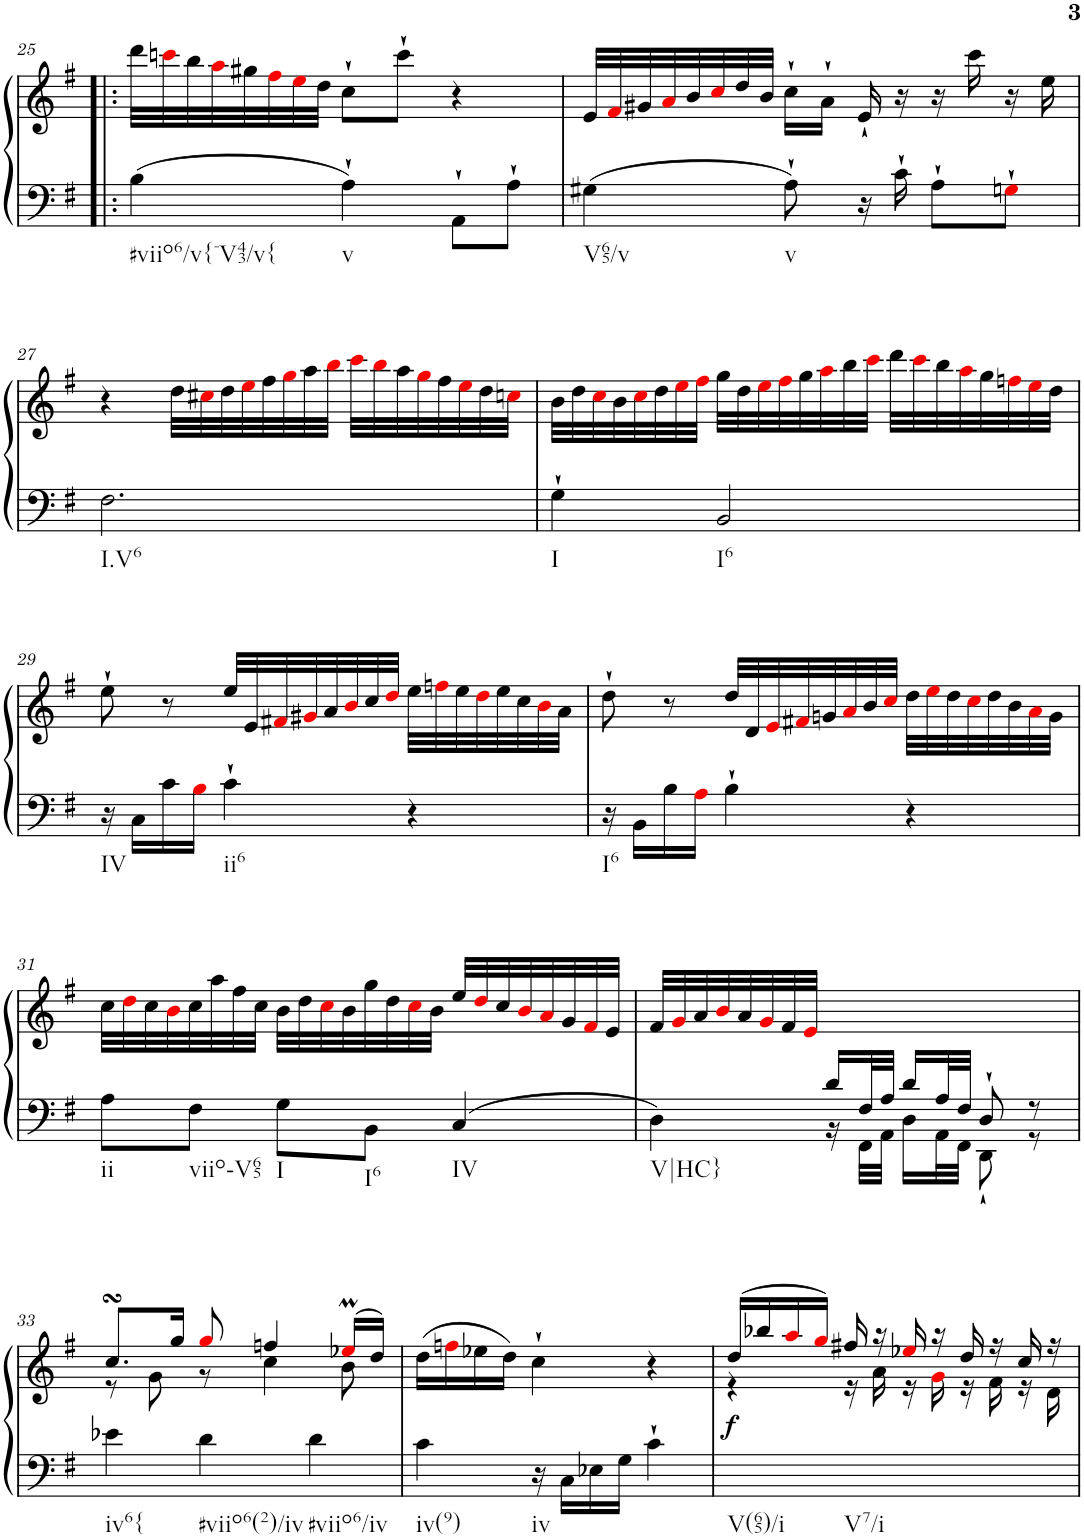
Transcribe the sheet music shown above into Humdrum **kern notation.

**kern	**kern	**dynam
*part1	*part1	*part1
*staff2	*staff1	*staff1/2
*I"Harpsichord	*	*
*I'Hch.	*	*
!!LO:PB:g=z
*clefF4	*clefG2	*
*k[f#]	*k[f#]	*
*G:	*G:	*
*M3/4	*M3/4	*
=25!|:	=25!|:	=25!|:
!LO:TX:b:t=#viio6/v{-V43/v{	!	!
4B\	32ddd\LLL	.
.	32cccni\	.
.	32bb\	.
.	32aai\	.
.	32gg#X\	.
.	32ff#i\	.
.	32eei\	.
.	32dd\JJJ	.
!LO:TX:b:t=v	!	!
4A`\	8cc`\L	.
.	8ccc`\J	.
8AA`\L	4r	.
8A`\J	.	.
=26	=26	=26
!LO:TX:b:t=V65/v	!	!
4G#X\	32e/LLL	.
.	32f#i/	.
.	32g#X/	.
.	32ai/	.
.	32b/	.
.	32cci/	.
.	32dd/	.
.	32b/JJJ	.
!LO:TX:b:t=v	!	!
8A`\	16cc`\LL	.
.	16a`\JJ	.
16r	16e`/	.
16c`\	16r	.
8A`\L	16r	.
.	16ccc\	.
8Gn`i\J	16r	.
.	16ee\	.
!!LO:LB:g=z
=27	=27	=27
!LO:TX:b:t=I.V6	!	!
2.F#\	4r	.
.	32dd\LLL	.
.	32cc#Xi\	.
.	32dd\	.
.	32eei\	.
.	32ff#\	.
.	32ggi\	.
.	32aa\	.
.	32bbi\JJJ	.
.	32ccci\LLL	.
.	32bbi\	.
.	32aa\	.
.	32ggi\	.
.	32ff#\	.
.	32eei\	.
.	32dd\	.
.	32ccni\JJJ	.
=28	=28	=28
!LO:TX:b:t=I	!	!
4G`\	32b\LLL	.
.	32dd\	.
.	32cci\	.
.	32b\	.
.	32cci\	.
.	32dd\	.
.	32eei\	.
.	32ff#i\JJJ	.
!LO:TX:b:t=I6	!	!
2BB/	32gg\LLL	.
.	32dd\	.
.	32eei\	.
.	32ff#i\	.
.	32gg\	.
.	32aai\	.
.	32bb\	.
.	32ccci\JJJ	.
.	32ddd\LLL	.
.	32ccci\	.
.	32bb\	.
.	32aai\	.
.	32gg\	.
.	32ffni\	.
.	32eei\	.
.	32dd\JJJ	.
!!LO:LB:g=z
=29	=29	=29
!LO:TX:b:t=IV	!	!
16r	8ee`\	.
16C\LL	.	.
16c\	8r	.
16Bi\JJ	.	.
!LO:TX:b:t=ii6	!	!
4c`\	32ee/LLL	.
.	32e/	.
.	32f#Xi/	.
.	32g#Xi/	.
.	32a/	.
.	32bi/	.
.	32cc/	.
.	32ddi/JJJ	.
4r	32ee\LLL	.
.	32ffni\	.
.	32ee\	.
.	32ddi\	.
.	32ee\	.
.	32cc\	.
.	32bi\	.
.	32a\JJJ	.
=30	=30	=30
!LO:TX:b:t=I6	!	!
16r	8dd`\	.
16BB\LL	.	.
16B\	8r	.
16Ai\JJ	.	.
4B`\	32dd/LLL	.
.	32d/	.
.	32ei/	.
.	32f#Xi/	.
.	32gn/	.
.	32ai/	.
.	32b/	.
.	32cci/JJJ	.
4r	32dd\LLL	.
.	32eei\	.
.	32dd\	.
.	32cci\	.
.	32dd\	.
.	32b\	.
.	32ai\	.
.	32g\JJJ	.
!!LO:LB:g=z
=31	=31	=31
!LO:TX:b:t=ii	!	!
8A\L	32cc\LLL	.
.	32ddi\	.
.	32cc\	.
.	32bi\	.
!LO:TX:b:t=viio-V65	!	!
8F#\J	32cc\	.
.	32aa\	.
.	32ff#\	.
.	32cc\JJJ	.
!LO:TX:b:t=I	!	!
8G\L	32b\LLL	.
.	32dd\	.
.	32cci\	.
.	32b\	.
!LO:TX:b:t=I6	!	!
8BB\J	32gg\	.
.	32dd\	.
.	32cci\	.
.	32b\JJJ	.
!LO:TX:b:t=IV	!	!
4C/	32ee/LLL	.
.	32ddi/	.
.	32cc/	.
.	32bi/	.
.	32ai/	.
.	32g/	.
.	32f#i/	.
.	32e/JJJ	.
=32	=32	=32
*^	*	*
!LO:TX:b:t=V|HC}	!	!	!
4D\	4ryy	32f#/LLL	.
.	.	32gi/	.
.	.	32a/	.
.	.	32bi/	.
.	.	32a/	.
.	.	32gi/	.
.	.	32f#/	.
.	.	32ei/JJJ	.
16d/LL	16r	2ryy	.
32F#/L	32FF#\LLL	.	.
32A/JJJ	32AA\JJJ	.	.
16d/LL	16D\LL	.	.
32A/L	32AA\L	.	.
32F#/JJJ	32FF#\JJJ	.	.
8D`/	8DD`\	.	.
8r	8r	.	.
!!LO:LB:g=z
=33	=33	=33	=33
*	*	*^	*
!LO:TX:b:t=iv6{	!	!	!	!
*v	*v	*	*	*
4e-X\	8.ccsSSs/L	8r	.
.	.	8g\	.
.	16gg/Jk	.	.
!LO:TX:b:t=#viio6(2)/iv	!	!	!
4d\	8ggi/	8r	.
.	4ffn/	4cc\	.
!LO:TX:b:t=#viio6/iv	!	!	!
4d\	.	.	.
.	(>16ee-XMi/LL	8b\	.
.	16dd/JJ)	.	.
*	*v	*v	*
=34	=34	=34
!LO:TX:b:t=iv(9)	!	!
4c\	(>16dd\LL	.
.	16ffni\	.
.	16ee-X\	.
.	16dd\JJ)	.
!LO:TX:b:t=iv	!	!
16r	4cc`\	.
16C\LL	.	.
16E-X\	.	.
16G\JJ	.	.
4c`\	4r	.
=35	=35	=35
*	*^	*
!LO:TX:b:t=V(65)/i	!	!	!
!LO:TX:b:t=V7/i	!	!	!
!	!	!	!LO:DY:b
2.ryy	(>16dd/LL	4r	f
.	16bb-X/	.	.
.	16aai/	.	.
.	16ggi/JJ)	.	.
.	16ff#X/	16r	.
.	16r	16a\	.
.	16ee-Xi/	16r	.
.	16r	16gi\	.
.	16dd/	16r	.
.	16r	16f#\	.
.	16cc/	16r	.
.	16r	16d\	.
*	*v	*v	*
=	=	=
*-	*-	*-
